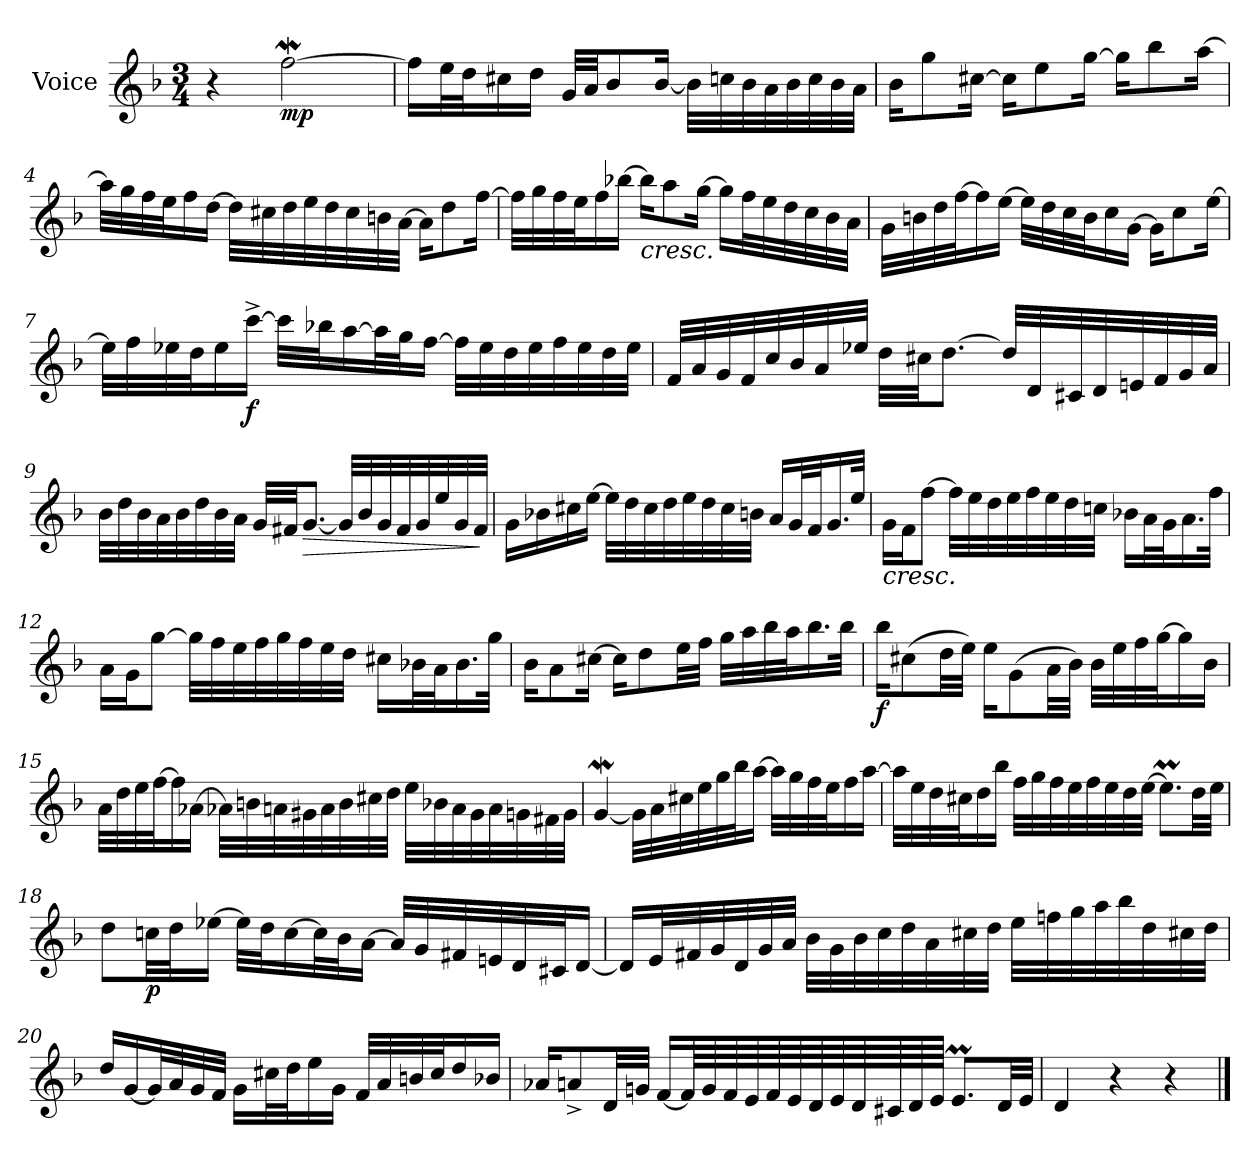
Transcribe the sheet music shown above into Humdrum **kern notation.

**kern	**dynam
*part1	*part1
*staff1	*staff1
*I"Voice	*
*I'V	*
*clefG2	*
*k[b-]	*
*M3/4	*
*MM30	*
=1	=1
4r	.
!	!LO:DY:b
[2ffw\	mp
=2	=2
16ff\LL]	.
32ee\L	.
32dd\J	.
16cc#X\	.
16dd\JJ	.
32g/LLL	.
32a/JJ	.
8b-/	.
[16b-/Jk	.
32b-\LLL]	.
32ccn\	.
32b-\	.
32a\	.
32b-\	.
32cc\	.
32b-\	.
32a\JJJ	.
=3	=3
16b-\KL	.
8gg\	.
[16cc#X\Jk	.
16cc#\KL]	.
8ee\	.
[16gg\Jk	.
16gg\KL]	.
8bb-\	.
[16aa\Jk	.
!!LO:LB:g=z
=4	=4
32aa\LLL]	.
32gg\	.
32ff\	.
32ee\J	.
16ff\	.
[16dd\JJ	.
32dd\LLL]	.
32cc#X\	.
32dd\	.
32ee\	.
32dd\	.
32cc#\	.
32bn\	.
[32a\JJJ	.
16a\KL]	.
8dd\	.
[16ff\Jk	.
=5	=5
32ff\LLL]	.
32gg\	.
32ff\	.
32ee\J	.
16ff\	.
[16bb-X\JJ	.
!LO:TX:b:i:t=cresc.	!
16bb-\KL]	.
8aa\	.
[16gg\Jk	.
16gg\LL]	.
32ff\L	.
32ee\	.
32dd\	.
32cc\	.
32b-\	.
32a\JJJ	.
!!LO:LB:g=z
=6	=6
32g\LLL	.
32bn\	.
32dd\	.
[32ff\J	.
16ff\]	.
[16ee\JJ	.
32ee\LLL]	.
32dd\	.
32cc\	.
32b\J	.
16cc\	.
[16g\JJ	.
16g\KL]	.
8cc\	.
[16ee\Jk	.
=7	=7
32ee\LLL]	.
32ff\	.
32ee-X\	.
32dd\J	.
16ee-\	.
!	!LO:DY:b
[16ccc^\JJ	f
32ccc\LLL]	.
32bb-X\J	.
[16aa\	.
32aa\L]	.
32gg\J	.
[16ff\JJ	.
32ff\LLL]	.
32ee-\	.
32dd\	.
32ee-\	.
32ff\	.
32ee-\	.
32dd\	.
32ee-\JJJ	.
!!LO:LB:g=z
=8	=8
32f/LLL	.
32a/	.
32g/	.
32f/	.
32cc/	.
32b-/	.
32a/	.
32ee-X/JJJ	.
32dd\LLL	.
32cc#X\JJ	.
[8.dd\J	.
32dd/LLL]	.
32d/	.
32c#X/	.
32d/	.
32en/	.
32f/	.
32g/	.
32a/JJJ	.
=9	=9
32b-\LLL	.
32dd\	.
32b-\	.
32a\	.
32b-\	.
32dd\	.
32b-\	.
32a\JJJ	.
32g/LLL	.
32f#X/JJ	.
!	!LO:HP:b
[8.g/J	>
32g/LLL]	.
32b-/	.
32g/	.
32f#/	.
32g/	.
32ee/	.
32g/	.
32f#/JJJ	.
.	]
!!LO:LB:g=z
=10	=10
16g\LL	.
16b-X\	.
16cc#X\	.
[16ee\JJ	.
32ee\LLL]	.
32dd\	.
32cc#\	.
32dd\	.
32ee\	.
32dd\	.
32cc#\	.
32bn\JJJ	.
16a/LL	.
32g/L	.
32f/J	.
16.g/	.
32ee/JJk	.
=11	=11
!LO:TX:b:i:t=cresc.	!
16g\LL	.
16f\J	.
[8ff\J	.
32ff\LLL]	.
32ee\	.
32dd\	.
32ee\	.
32ff\	.
32ee\	.
32dd\	.
32ccn\JJJ	.
16b-X\LL	.
32a\L	.
32g\J	.
16.a\	.
32ff\JJk	.
!!LO:LB:g=z
=12	=12
16a\LL	.
16g\J	.
[8gg\J	.
32gg\LLL]	.
32ff\	.
32ee\	.
32ff\	.
32gg\	.
32ff\	.
32ee\	.
32dd\JJJ	.
16cc#X\LL	.
32b-X\L	.
32a\J	.
16.b-\	.
32gg\JJk	.
=13	=13
16b-\KL	.
8a\	.
[16cc#X\Jk	.
16cc#\KL]	.
8dd\	.
32ee\LL	.
32ff\JJJ	.
32gg\LLL	.
32aa\	.
32bb-\	.
32aa\J	.
16.bb-\	.
32bb-\JJk	.
!!LO:LB:g=z
=14	=14
!	!LO:DY:b
16bb-\KL	f
(>8cc#X\	.
32dd\LL	.
32ee\JJJ)	.
16ee\KL	.
(>8g\	.
32a\LL	.
32b-\JJJ)	.
32b-\LLL	.
32ee\	.
32ff\	.
[32gg\J	.
16gg\]	.
16b-\JJ	.
=15	=15
32a\LLL	.
32dd\	.
32ee\	.
[32ff\J	.
16ff\]	.
[16a-Xi\JJ	.
32a-Xi\LLL]	.
32bn\	.
32a\	.
32g#\	.
32a\	.
32b\	.
32cc#X\	.
32dd\JJJ	.
32ee\LLL	.
32b-X\	.
32a\	.
32g#\	.
32a\	.
32gn\	.
32f#X\	.
32g\JJJ	.
!!LO:LB:g=z
=16	=16
[4gW/	.
32g\LLL]	.
32a\	.
32cc#X\	.
32ee\	.
32gg\	.
32bb-\J	.
[16aa\JJ	.
32aa\LLL]	.
32gg\	.
32ff\	.
32ee\J	.
16ff\	.
[16aa\JJ	.
=17	=17
32aa\LLL]	.
32ee\	.
32dd\	.
32cc#X\J	.
16dd\	.
16bb-\JJ	.
32ff\LLL	.
32gg\	.
32ff\	.
32ee\	.
32ff\	.
32ee\	.
32dd\	.
[32ee\JJJ	.
8.eem\L]	.
32dd\LL	.
32ee\JJJ	.
!!LO:LB:g=z
=18	=18
8dd\L	.
!	!LO:DY:b
32ccn\LL	p
32dd\J	.
[16ee-X\JJ	.
32ee-\LLL]	.
32dd\J	.
[16cc\	.
32cc\L]	.
32b-\J	.
[16a\JJ	.
32a/LLL]	.
32g/	.
32f#X/	.
32en/	.
32d/	.
32c#X/J	.
[16d/JJ	.
!!LO:PB:g=z
=19	=19
16d/LL]	.
32e/L	.
32f#X/	.
32g/	.
32d/	.
32g/	.
32a/JJJ	.
32b-\LLL	.
32g\	.
32b-\	.
32cc\	.
32dd\	.
32a\	.
32cc#X\	.
32dd\JJJ	.
32ee\LLL	.
32ffn\	.
32gg\	.
32aa\	.
32bb-\	.
32dd\	.
32cc#X\	.
32dd\JJJ	.
!!LO:LB:g=z
=20	=20
16dd/LL	.
[16g/	.
32g/L]	.
32a/	.
32g/	.
32f/JJJ	.
16g\LL	.
32cc#X\L	.
32dd\J	.
16ee\	.
16g\JJ	.
32f/LLL	.
32a/	.
32bn/	.
32cc#/J	.
16dd/	.
16b-X/JJ	.
=21	=21
16a-Xi/KL	.
8a^/	.
32d/LL	.
32gn/JJJ	.
[16f/LL	.
64f/LL]	.
64g/	.
64f/	.
64e/	.
64f/	.
64e/	.
64d/	.
64e/	.
64d/	.
64c#X/	.
64d/	.
64e/JJJJ	.
8.em/L	.
32d/LL	.
32e/JJJ	.
!!LO:LB:g=z
=22	=22
4d/	.
4r	.
4r	.
==	==
*-	*-
